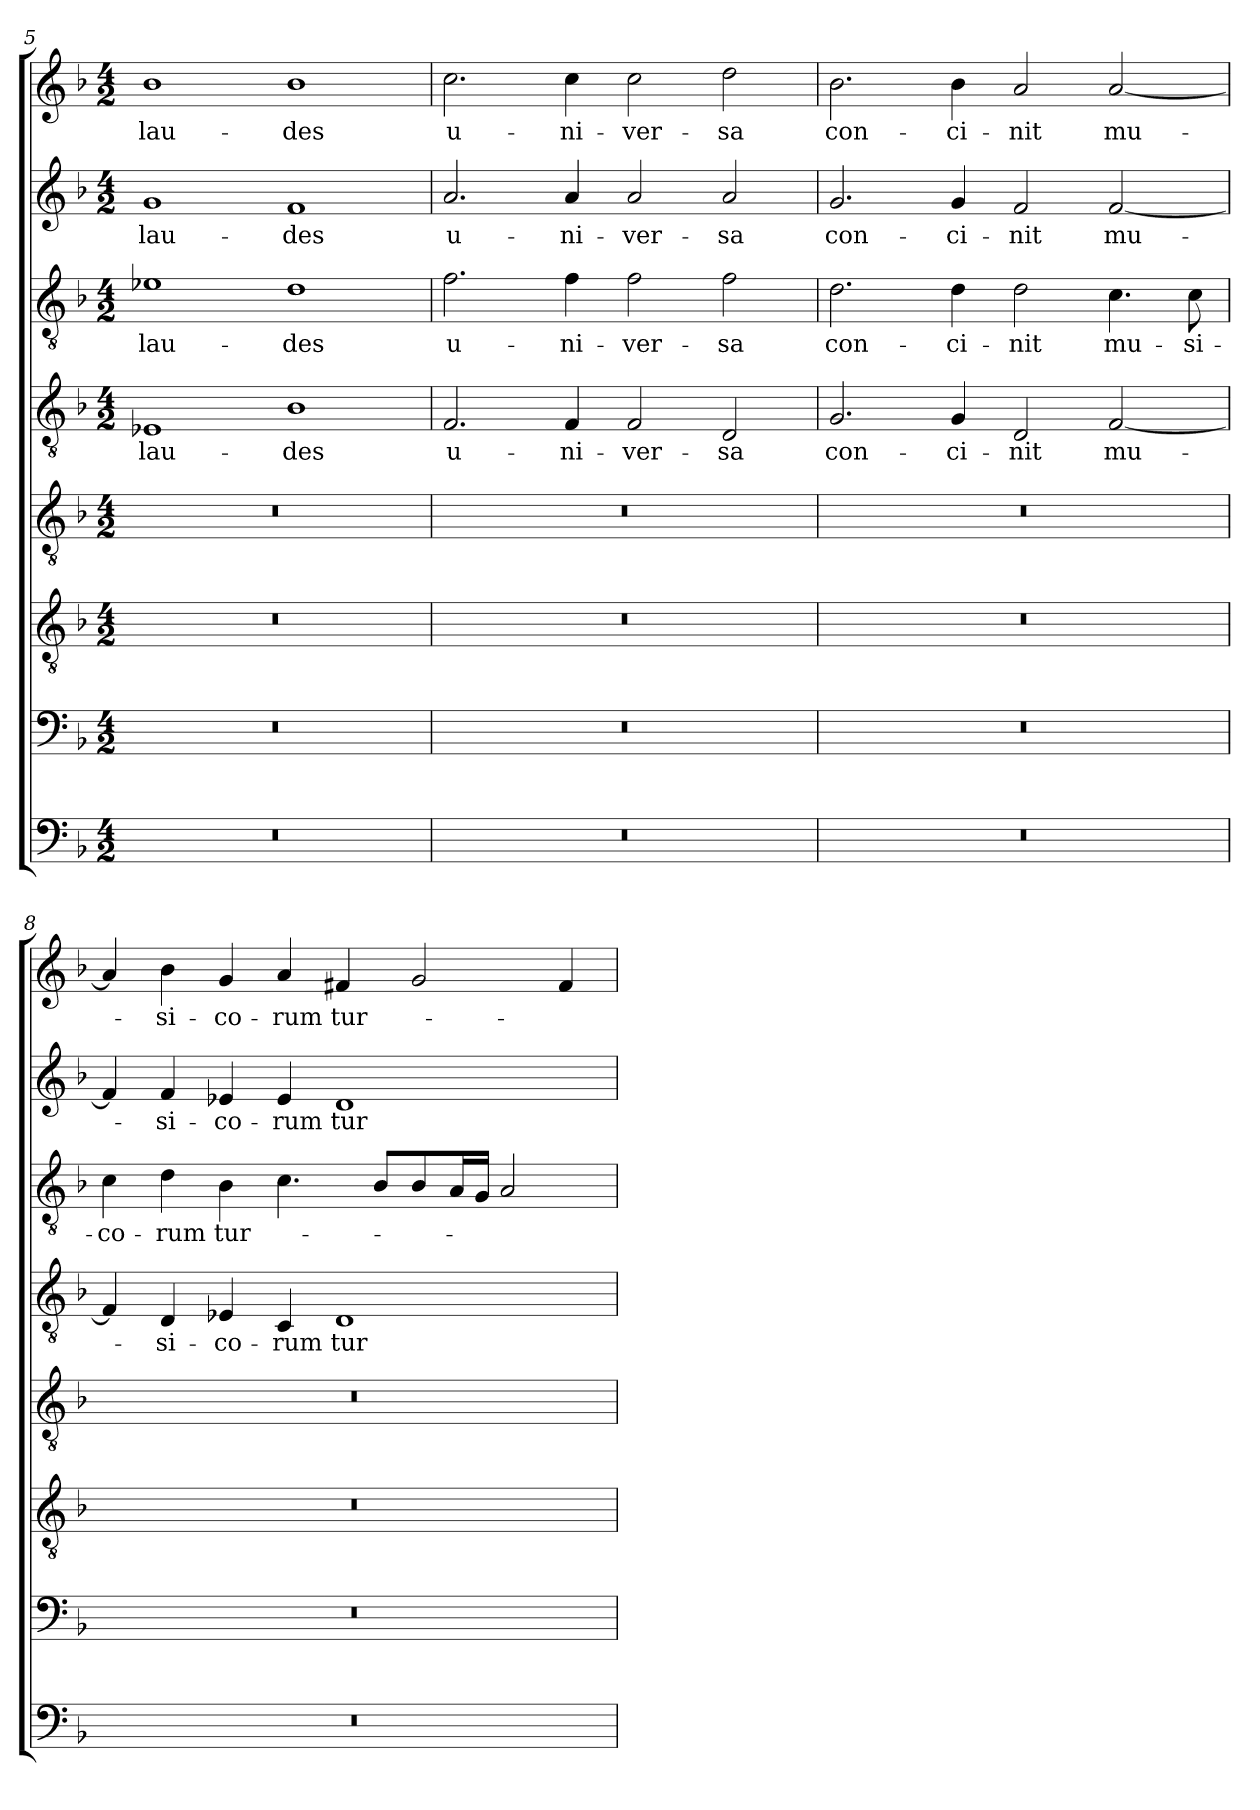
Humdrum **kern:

**kern	**kern	**kern	**kern	**kern	**text	**kern	**text	**kern	**text	**kern	**text
*part8	*part7	*part6	*part5	*part4	*part4	*part3	*part3	*part2	*part2	*part1	*part1
*staff8	*staff7	*staff6	*staff5	*staff4	*staff4	*staff3	*staff3	*staff2	*staff2	*staff1	*staff1
*clefF4	*clefF4	*clefGv2	*clefGv2	*clefGv2	*	*clefGv2	*	*clefG2	*	*clefG2	*
*k[b-]	*k[b-]	*k[b-]	*k[b-]	*k[b-]	*	*k[b-]	*	*k[b-]	*	*k[b-]	*
*F:	*F:	*F:	*F:	*F:	*	*F:	*	*F:	*	*F:	*
*M4/2	*M4/2	*M4/2	*M4/2	*M4/2	*	*M4/2	*	*M4/2	*	*M4/2	*
=5	=5	=5	=5	=5	=5	=5	=5	=5	=5	=5	=5
!	!	!	!	!	!LO:LY:b	!	!LO:LY:b	!	!LO:LY:b	!	!LO:LY:b
0r	0r	0r	0r	1E-X	lau-	1e-X	lau-	1g	lau-	1b-	lau-
!	!	!	!	!	!LO:LY:b	!	!LO:LY:b	!	!LO:LY:b	!	!LO:LY:b
.	.	.	.	1B-	-des	1d	-des	1f	-des	1b-	-des
=6	=6	=6	=6	=6	=6	=6	=6	=6	=6	=6	=6
!	!	!	!	!	!LO:LY:b	!	!LO:LY:b	!	!LO:LY:b	!	!LO:LY:b
0r	0r	0r	0r	2.F/	u-	2.f\	u-	2.a/	u-	2.cc\	u-
!	!	!	!	!	!LO:LY:b	!	!LO:LY:b	!	!LO:LY:b	!	!LO:LY:b
.	.	.	.	4F/	-ni-	4f\	-ni-	4a/	-ni-	4cc\	-ni-
!	!	!	!	!	!LO:LY:b	!	!LO:LY:b	!	!LO:LY:b	!	!LO:LY:b
.	.	.	.	2F/	-ver-	2f\	-ver-	2a/	-ver-	2cc\	-ver-
!	!	!	!	!	!LO:LY:b	!	!LO:LY:b	!	!LO:LY:b	!	!LO:LY:b
.	.	.	.	2D/	-sa	2f\	-sa	2a/	-sa	2dd\	-sa
=7	=7	=7	=7	=7	=7	=7	=7	=7	=7	=7	=7
!	!	!	!	!	!LO:LY:b	!	!LO:LY:b	!	!LO:LY:b	!	!LO:LY:b
0r	0r	0r	0r	2.G/	con-	2.d\	con-	2.g/	con-	2.b-\	con-
!	!	!	!	!	!LO:LY:b	!	!LO:LY:b	!	!LO:LY:b	!	!LO:LY:b
.	.	.	.	4G/	-ci-	4d\	-ci-	4g/	-ci-	4b-\	-ci-
!	!	!	!	!	!LO:LY:b	!	!LO:LY:b	!	!LO:LY:b	!	!LO:LY:b
.	.	.	.	2D/	-nit	2d\	-nit	2f/	-nit	2a/	-nit
!	!	!	!	!	!LO:LY:b	!	!LO:LY:b	!	!LO:LY:b	!	!LO:LY:b
.	.	.	.	[2F/	mu-	4.c\	mu-	[2f/	mu-	[2a/	mu-
!	!	!	!	!	!	!	!LO:LY:b	!	!	!	!
.	.	.	.	.	.	8c\	-si-	.	.	.	.
!!LO:LB:g=z
=8	=8	=8	=8	=8	=8	=8	=8	=8	=8	=8	=8
!	!	!	!	!	!	!	!LO:LY:b	!	!	!	!
0r	0r	0r	0r	4F/]	.	4c\	-co-	4f/]	.	4a/]	.
!	!	!	!	!	!LO:LY:b	!	!LO:LY:b	!	!LO:LY:b	!	!LO:LY:b
.	.	.	.	4D/	-si-	4d\	-rum	4f/	-si-	4b-\	-si-
!	!	!	!	!	!LO:LY:b	!	!LO:LY:b	!	!LO:LY:b	!	!LO:LY:b
.	.	.	.	4E-X/	-co-	4B-\	tur-	4e-X/	-co-	4g/	-co-
!	!	!	!	!	!LO:LY:b	!	!	!	!LO:LY:b	!	!LO:LY:b
.	.	.	.	4C/	-rum	4.c\	.	4e-/	-rum	4a/	-rum
!	!	!	!	!	!LO:LY:b	!	!	!	!LO:LY:b	!	!LO:LY:b
.	.	.	.	1D	tur-	.	.	1d	tur-	4f#X/	tur-
.	.	.	.	.	.	8B-/L	.	.	.	.	.
.	.	.	.	.	.	8B-/	.	.	.	2g/	.
.	.	.	.	.	.	16A/L	.	.	.	.	.
.	.	.	.	.	.	16G/JJ	.	.	.	.	.
.	.	.	.	.	.	2A/	.	.	.	.	.
.	.	.	.	.	.	.	.	.	.	4f#/	.
=	=	=	=	=	=	=	=	=	=	=	=
*-	*-	*-	*-	*-	*-	*-	*-	*-	*-	*-	*-
